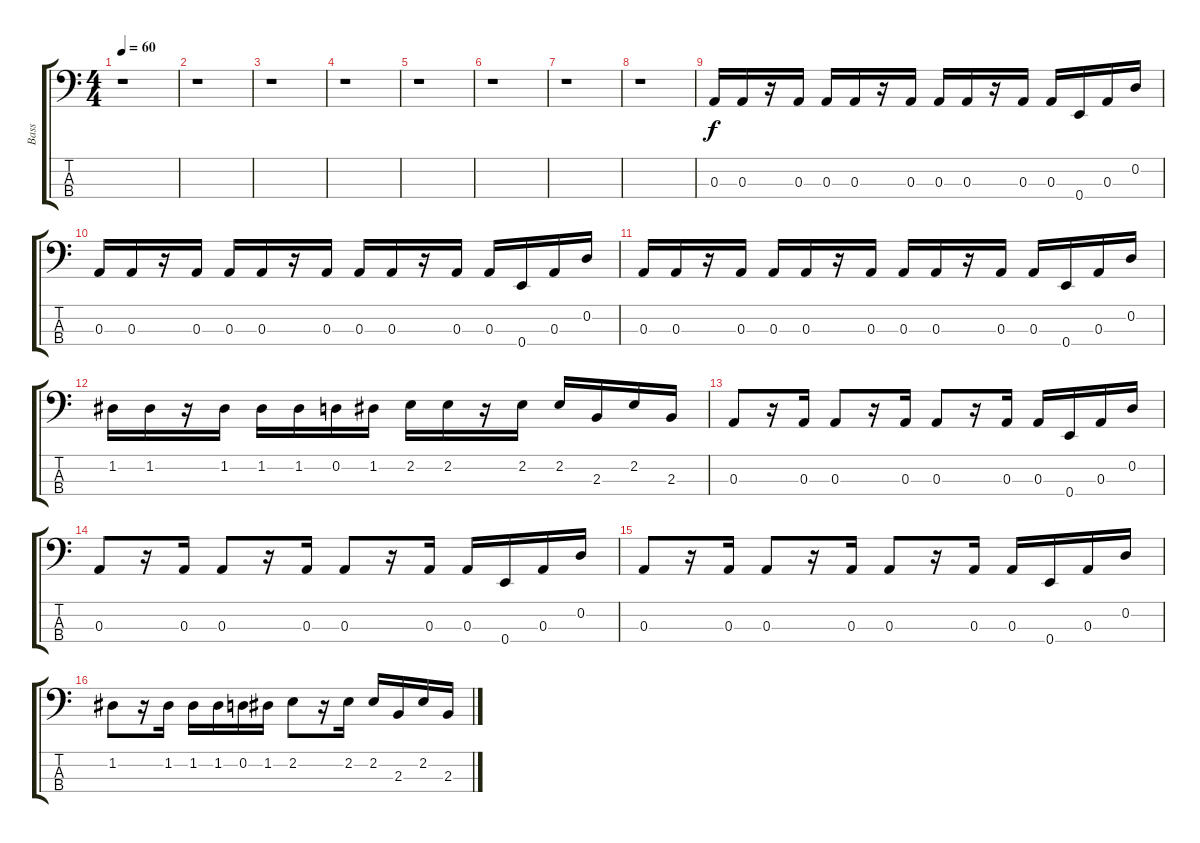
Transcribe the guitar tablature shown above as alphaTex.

\track ("Bass" "Bass") {instrument electricbassfinger}
\staff {score tabs}
\tuning (G2 D2 A1 E1) {hide}
\ts (4 4)
\tempo 60
\clef f4
\ks c
r.1{dy f instrument electricbassfinger} |
r.1 |
r.1 |
r.1 |
r.1 |
r.1 |
r.1 |
r.1 |
0.3.16 0.3.16 r.16 0.3.16 0.3.16 0.3.16 r.16 0.3.16 0.3.16 0.3.16 r.16 0.3.16 0.3.16 0.4.16 0.3.16 0.2.16 |
0.3.16 0.3.16 r.16 0.3.16 0.3.16 0.3.16 r.16 0.3.16 0.3.16 0.3.16 r.16 0.3.16 0.3.16 0.4.16 0.3.16 0.2.16 |
0.3.16 0.3.16 r.16 0.3.16 0.3.16 0.3.16 r.16 0.3.16 0.3.16 0.3.16 r.16 0.3.16 0.3.16 0.4.16 0.3.16 0.2.16 |
1.2.16 1.2.16 r.16 1.2.16 1.2.16 1.2.16 0.2.16 1.2.16 2.2.16 2.2.16 r.16 2.2.16 2.2.16 2.3.16 2.2.16 2.3.16 |
0.3.8 r.16 0.3.16 0.3.8 r.16 0.3.16 0.3.8 r.16 0.3.16 0.3.16 0.4.16 0.3.16 0.2.16 |
0.3.8 r.16 0.3.16 0.3.8 r.16 0.3.16 0.3.8 r.16 0.3.16 0.3.16 0.4.16 0.3.16 0.2.16 |
0.3.8 r.16 0.3.16 0.3.8 r.16 0.3.16 0.3.8 r.16 0.3.16 0.3.16 0.4.16 0.3.16 0.2.16 |
1.2.8 r.16 1.2.16 1.2.16 1.2.16 0.2.16 1.2.16 2.2.8 r.16 2.2.16 2.2.16 2.3.16 2.2.16 2.3.16
